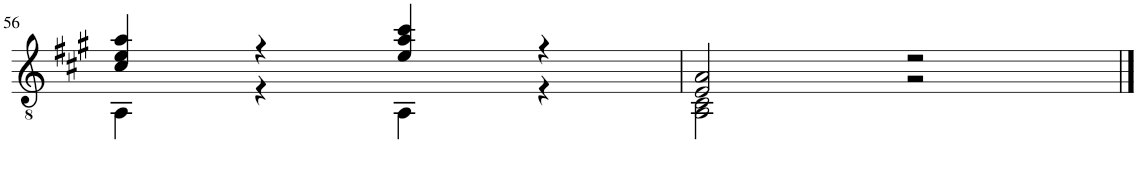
**kern
*part1
*staff1
*I"Guitar
*I'Guit.
!!LO:PB:g=z
*clefGv2
*k[f#c#g#]
*M4/4
=56
*^
4c#/ 4e/ 4a/	4AA\
4r	4r
4e/ 4a/ 4cc#/	4AA\
4r	4r
=57	=57
2E/ 2A/	2AA\ 2C#\
2r	2r
*v	*v
==
*-
